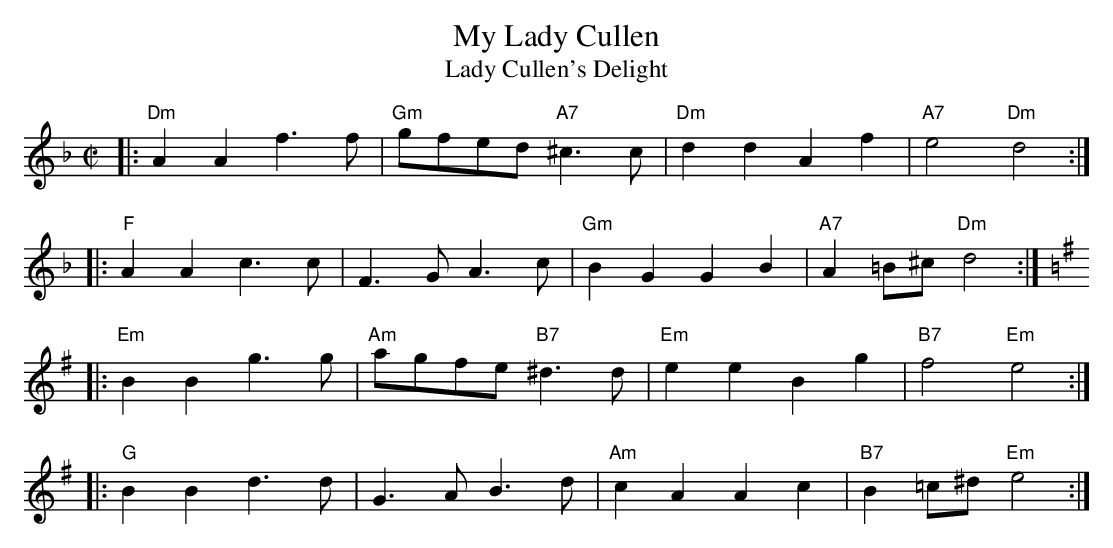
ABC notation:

X:1
T: My Lady Cullen
T: Lady Cullen's Delight
M: C|
L: 1/8
K: Dm
|: "Dm"A2A2 f3f | "Gm"gfed "A7"^c3c | "Dm"d2d2 A2f2 | "A7"e4     "Dm"d4 :|
|: "F"A2A2  c3c |     F3G       A3c | "Gm"B2G2 G2B2 | "A7"A2=B^c "Dm"d4 :|
K: Em
|: "Em"B2B2 g3g | "Am"agfe "B7"^d3d | "Em"e2e2 B2g2 | "B7"f4     "Em"e4 :|
|: "G"B2B2  d3d |     G3A       B3d | "Am"c2A2 A2c2 | "B7"B2=c^d "Em"e4 :|
